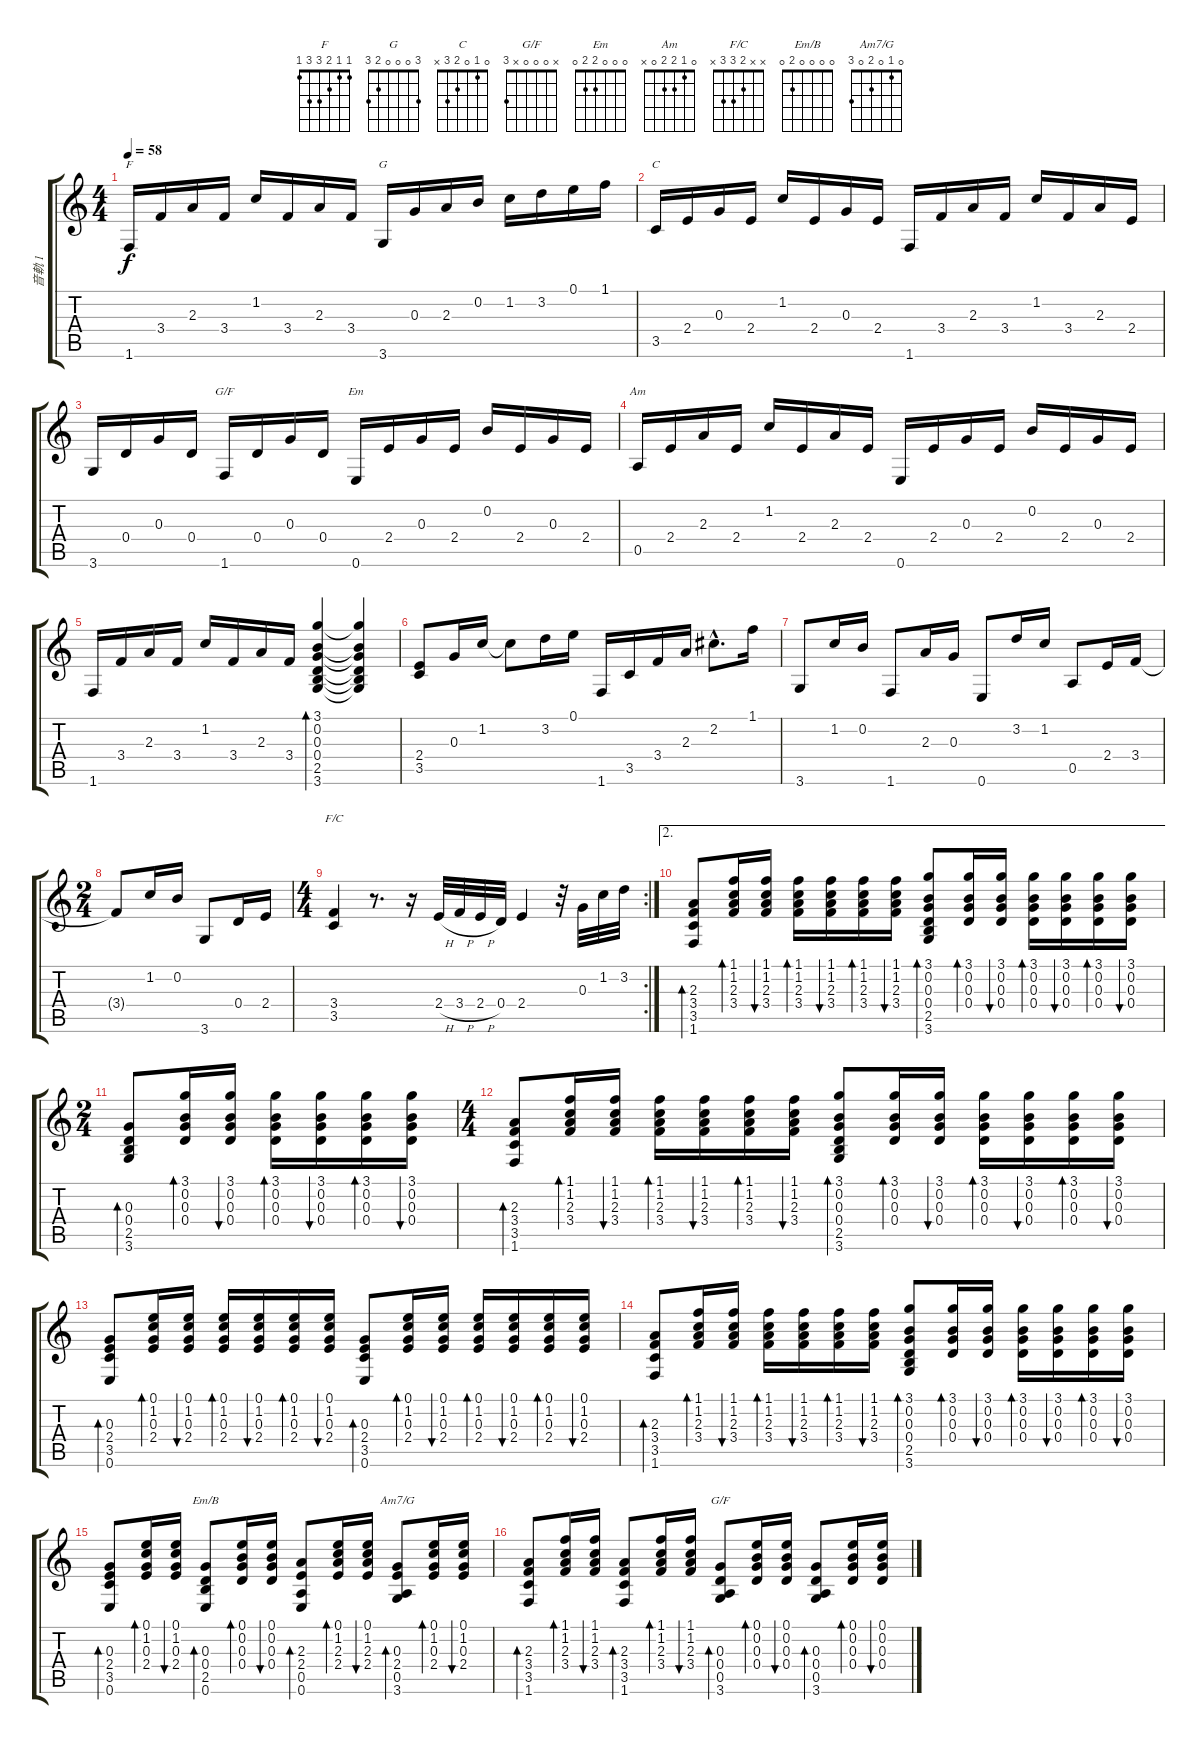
\track ("音軌 1" "音軌 1") {instrument acousticguitarnylon}
\staff {score tabs}
\tuning (E4 B3 G3 D3 A2 E2) {hide}
\chord ("F" 1 1 2 3 3 1)
\chord ("G" 3 0 0 0 2 3)
\chord ("C" 0 1 0 2 3 x)
\chord ("G/F" x 0 0 0 x 1)
\chord ("Em" 0 0 0 2 2 0)
\chord ("Am" 0 1 2 2 0 x)
\chord ("F/C" x x 2 3 3 x)
\chord ("Em/B" 0 0 0 0 2 0)
\chord ("Am7/G" 0 1 0 2 0 3)
\chord ("G/F" x 0 0 0 x 3)
\ts (4 4)
\tempo 58
\clef g2
\ks c
1.6.16{ch "F" dy f} 3.4.16 2.3.16 3.4.16 1.2.16 3.4.16 2.3.16 3.4.16 3.6.16{ch "G"} 0.3.16 2.3.16 0.2.16 1.2.16 3.2.16 0.1.16 1.1.16 |
3.5.16{ch "C"} 2.4.16 0.3.16 2.4.16 1.2.16 2.4.16 0.3.16 2.4.16 1.6.16 3.4.16 2.3.16 3.4.16 1.2.16 3.4.16 2.3.16 2.4.16 |
3.6.16 0.4.16 0.3.16 0.4.16 1.6.16{ch "G/F"} 0.4.16 0.3.16 0.4.16 0.6.16{ch "Em"} 2.4.16 0.3.16 2.4.16 0.2.16 2.4.16 0.3.16 2.4.16 |
0.5.16{ch "Am"} 2.4.16 2.3.16 2.4.16 1.2.16 2.4.16 2.3.16 2.4.16 0.6.16 2.4.16 0.3.16 2.4.16 0.2.16 2.4.16 0.3.16 2.4.16 |
1.6.16 3.4.16 2.3.16 3.4.16 1.2.16 3.4.16 2.3.16 3.4.16 (3.1 0.2 0.3 0.4 2.5 3.6).4{bd 480} (3.1{t} 0.2{t} 0.3{t} 0.4{t} 2.5{t} 3.6{t}).4 |
(2.4 3.5).8 0.3.16 1.2.16 1.2{t}.8 3.2.16 0.1.16 1.6.16 3.5.16 3.4.16 2.3.16 2.2{hac}.8{d} 1.1.16 |
3.6.8 1.2.16 0.2.16 1.6.8 2.3.16 0.3.16 0.6.8 3.2.16 1.2.16 0.5.8 2.4.16 3.4.16 |
\ts (2 4)
3.4{t}.8 1.2.16 0.2.16 3.6.8 0.4.16 2.4.16 |
\rc 2
\ts (4 4)
(3.4 3.5).4{ch "F/C"} r.8{d} r.16 2.4{h}.32 3.4{h}.32 2.4{h}.32 0.4.32 2.4.4 r.32 0.3.32 1.2.32 3.2.32 |
\ae 2
(2.3 3.4 3.5 1.6).8{bd 60} (1.1 1.2 2.3 3.4).16{bd 60} (1.1 1.2 2.3 3.4).16{bu 60} (1.1 1.2 2.3 3.4).16{bd 60} (1.1 1.2 2.3 3.4).16{bu 60} (1.1 1.2 2.3 3.4).16{bd 60} (1.1 1.2 2.3 3.4).16{bu 60} (3.1 0.2 0.3 0.4 2.5 3.6).8{bd 60} (3.1 0.2 0.3 0.4).16{bd 60} (3.1 0.2 0.3 0.4).16{bu 60} (3.1 0.2 0.3 0.4).16{bd 60} (3.1 0.2 0.3 0.4).16{bu 60} (3.1 0.2 0.3 0.4).16{bd 60} (3.1 0.2 0.3 0.4).16{bu 60} |
\ts (2 4)
(0.3 0.4 2.5 3.6).8{bd 60} (3.1 0.2 0.3 0.4).16{bd 60} (3.1 0.2 0.3 0.4).16{bu 60} (3.1 0.2 0.3 0.4).16{bd 60} (3.1 0.2 0.3 0.4).16{bu 60} (3.1 0.2 0.3 0.4).16{bd 60} (3.1 0.2 0.3 0.4).16{bu 60} |
\ts (4 4)
(2.3 3.4 3.5 1.6).8{bd 60} (1.1 1.2 2.3 3.4).16{bd 60} (1.1 1.2 2.3 3.4).16{bu 60} (1.1 1.2 2.3 3.4).16{bd 60} (1.1 1.2 2.3 3.4).16{bu 60} (1.1 1.2 2.3 3.4).16{bd 60} (1.1 1.2 2.3 3.4).16{bu 60} (3.1 0.2 0.3 0.4 2.5 3.6).8{bd 60} (3.1 0.2 0.3 0.4).16{bd 60} (3.1 0.2 0.3 0.4).16{bu 60} (3.1 0.2 0.3 0.4).16{bd 60} (3.1 0.2 0.3 0.4).16{bu 60} (3.1 0.2 0.3 0.4).16{bd 60} (3.1 0.2 0.3 0.4).16{bu 60} |
(0.3 2.4 3.5 0.6).8{bd 60} (0.1 1.2 0.3 2.4).16{bd 60} (0.1 1.2 0.3 2.4).16{bu 60} (0.1 1.2 0.3 2.4).16{bd 60} (0.1 1.2 0.3 2.4).16{bu 60} (0.1 1.2 0.3 2.4).16{bd 60} (0.1 1.2 0.3 2.4).16{bu 60} (0.3 2.4 3.5 0.6).8{bd 60} (0.1 1.2 0.3 2.4).16{bd 60} (0.1 1.2 0.3 2.4).16{bu 60} (0.1 1.2 0.3 2.4).16{bd 60} (0.1 1.2 0.3 2.4).16{bu 60} (0.1 1.2 0.3 2.4).16{bd 60} (0.1 1.2 0.3 2.4).16{bu 60} |
(2.3 3.4 3.5 1.6).8{bd 60} (1.1 1.2 2.3 3.4).16{bd 60} (1.1 1.2 2.3 3.4).16{bu 60} (1.1 1.2 2.3 3.4).16{bd 60} (1.1 1.2 2.3 3.4).16{bu 60} (1.1 1.2 2.3 3.4).16{bd 60} (1.1 1.2 2.3 3.4).16{bu 60} (3.1 0.2 0.3 0.4 2.5 3.6).8{bd 60} (3.1 0.2 0.3 0.4).16{bd 60} (3.1 0.2 0.3 0.4).16{bu 60} (3.1 0.2 0.3 0.4).16{bd 60} (3.1 0.2 0.3 0.4).16{bu 60} (3.1 0.2 0.3 0.4).16{bd 60} (3.1 0.2 0.3 0.4).16{bu 60} |
(0.3 2.4 3.5 0.6).8{bd 60} (0.1 1.2 0.3 2.4).16{bd 60} (0.1 1.2 0.3 2.4).16{bu 60} (0.3 0.4 2.5 0.6).8{bd 60 ch "Em/B"} (0.1 0.2 0.3 0.4).16{bd 60} (0.1 0.2 0.3 0.4).16{bu 60} (2.3 2.4 0.5 0.6).8{bd 60} (0.1 1.2 2.3 2.4).16{bd 60} (0.1 1.2 2.3 2.4).16{bu 60} (0.3 2.4 0.5 3.6).8{bd 60 ch "Am7/G"} (0.1 1.2 0.3 2.4).16{bd 60} (0.1 1.2 0.3 2.4).16{bu 60} |
(2.3 3.4 3.5 1.6).8{bd 60} (1.1 1.2 2.3 3.4).16{bd 60} (1.1 1.2 2.3 3.4).16{bu 60} (2.3 3.4 3.5 1.6).8{bd 60} (1.1 1.2 2.3 3.4).16{bd 60} (1.1 1.2 2.3 3.4).16{bu 60} (0.3 0.4 0.5 3.6).8{bd 60 ch "G/F"} (0.1 0.2 0.3 0.4).16{bd 60} (0.1 0.2 0.3 0.4).16{bu 60} (0.3 0.4 0.5 3.6).8{bd 60} (0.1 0.2 0.3 0.4).16{bd 60} (0.1 0.2 0.3 0.4).16{bu 60}
